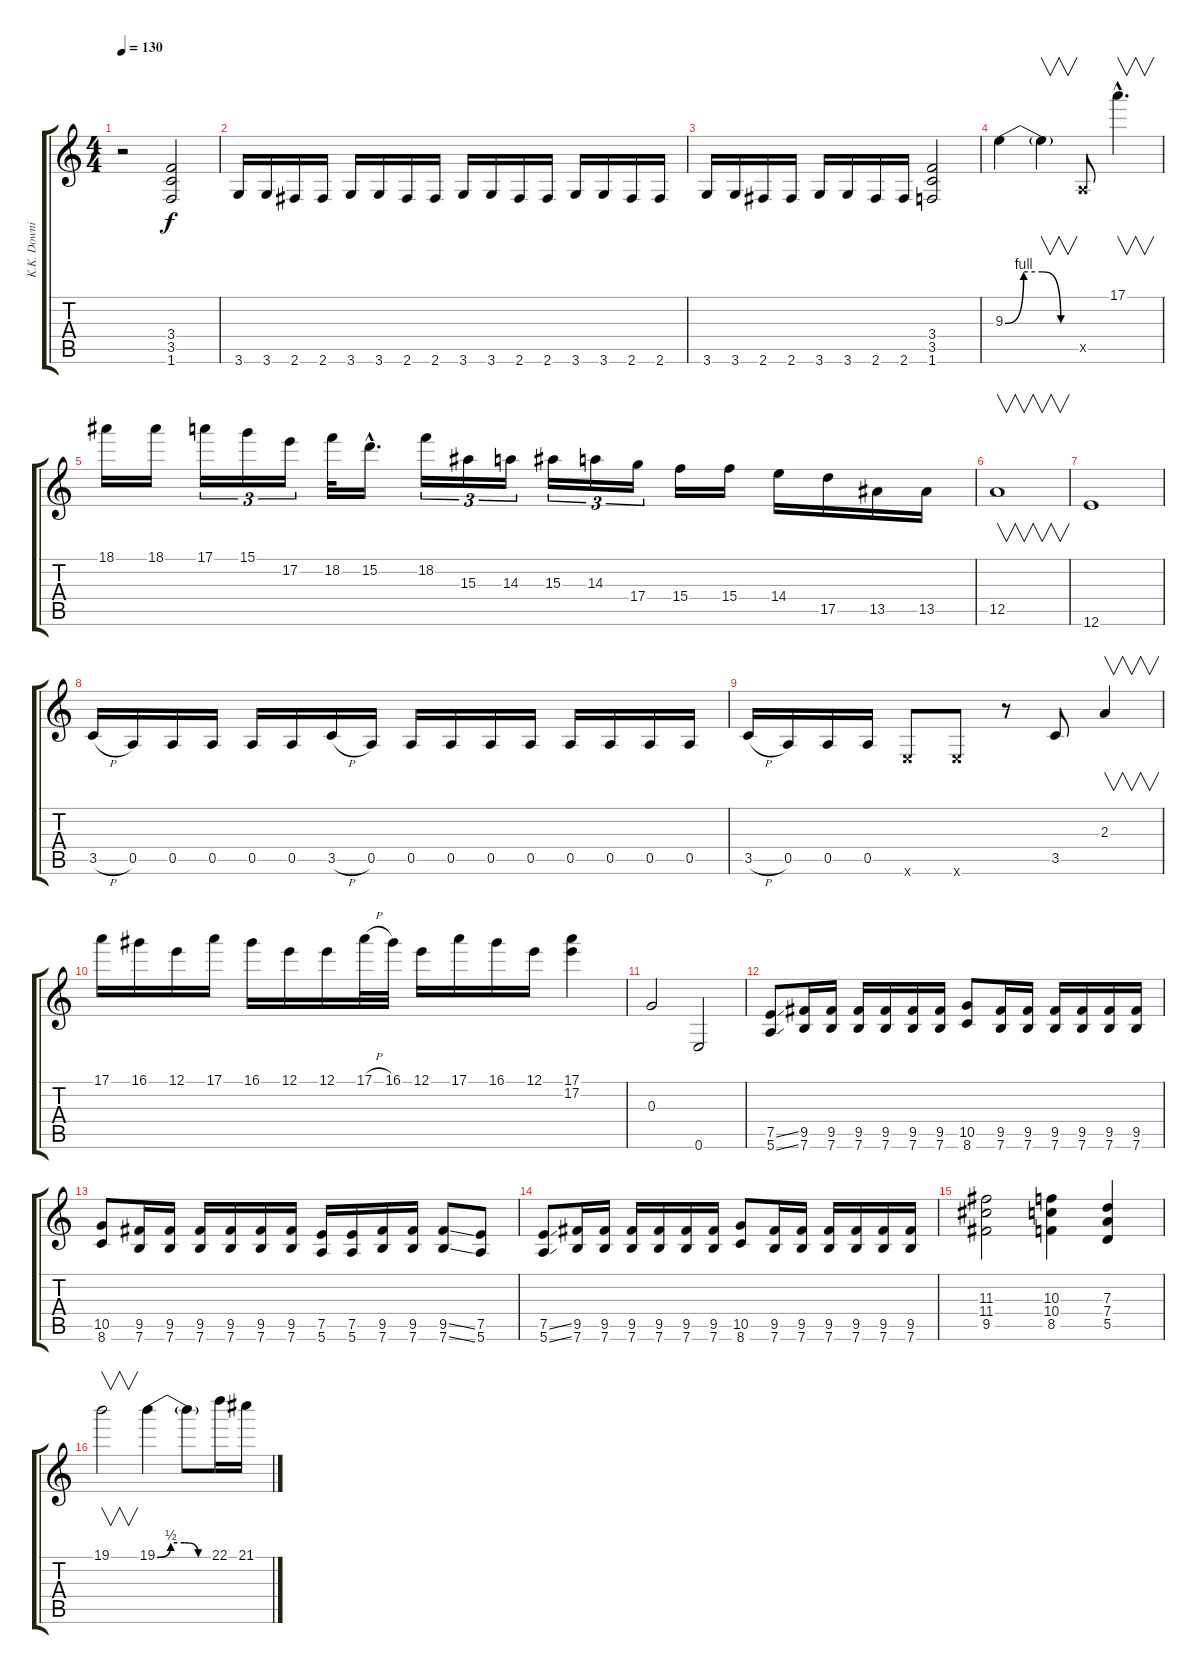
\track ("K.K. Downing" "K.K. Downi") {instrument distortionguitar}
\staff {score tabs}
\tuning (E4 B3 G3 D3 A2 E2) {hide}
\ts (4 4)
\tempo 130
\clef g2
\ks c
r.2{dy f} (3.4 3.5 1.6).2 |
3.6.16 3.6.16 2.6.16 2.6.16 3.6.16 3.6.16 2.6.16 2.6.16 3.6.16 3.6.16 2.6.16 2.6.16 3.6.16 3.6.16 2.6.16 2.6.16 |
3.6.16 3.6.16 2.6.16 2.6.16 3.6.16 3.6.16 2.6.16 2.6.16 (3.4 3.5 1.6).2 |
9.3{be (custom 0 0 15 4 30 4 45 0 60 0)}.4 9.3{t}.4{v} 0.5{x}.8 17.1{hac}.4{v d} |
18.1.16 18.1.16 17.1.16{tu (3 2)} 15.1.16{tu (3 2)} 17.2.16{tu (3 2)} 18.2.32 15.2{hac}.16{d} 18.2.16{tu (3 2)} 15.3.16{tu (3 2)} 14.3.16{tu (3 2)} 15.3.16{tu (3 2)} 14.3.16{tu (3 2)} 17.4.16{tu (3 2)} 15.4.16 15.4.16 14.4.16 17.5.16 13.5.16 13.5.16 |
12.5.1{v} |
12.6.1 |
3.5{h}.16 0.5.16 0.5.16 0.5.16 0.5.16 0.5.16 3.5{h}.16 0.5.16 0.5.16 0.5.16 0.5.16 0.5.16 0.5.16 0.5.16 0.5.16 0.5.16 |
3.5{h}.16 0.5.16 0.5.16 0.5.16 0.6{x}.8 0.6{x}.8 r.8 3.5.8 2.3.4{v} |
17.1.16 16.1.16 12.1.16 17.1.16 16.1.16 12.1.16 12.1.16 17.1{h}.32 16.1.32 12.1.16 17.1.16 16.1.16 12.1.16 (17.1 17.2).4 |
0.3.2 0.6.2 |
(7.5{ss} 5.6{ss}).8 (9.5 7.6).16 (9.5 7.6).16 (9.5 7.6).16 (9.5 7.6).16 (9.5 7.6).16 (9.5 7.6).16 (10.5 8.6).8 (9.5 7.6).16 (9.5 7.6).16 (9.5 7.6).16 (9.5 7.6).16 (9.5 7.6).16 (9.5 7.6).16 |
(10.5 8.6).8 (9.5 7.6).16 (9.5 7.6).16 (9.5 7.6).16 (9.5 7.6).16 (9.5 7.6).16 (9.5 7.6).16 (7.5 5.6).16 (7.5 5.6).16 (9.5 7.6).16 (9.5 7.6).16 (9.5{ss} 7.6{ss}).8 (7.5 5.6).8 |
(7.5{ss} 5.6{ss}).8 (9.5 7.6).16 (9.5 7.6).16 (9.5 7.6).16 (9.5 7.6).16 (9.5 7.6).16 (9.5 7.6).16 (10.5 8.6).8 (9.5 7.6).16 (9.5 7.6).16 (9.5 7.6).16 (9.5 7.6).16 (9.5 7.6).16 (9.5 7.6).16 |
(11.3 11.4 9.5).2 (10.3 10.4 8.5).4 (7.3 7.4 5.5).4 |
19.1.2{v} 19.1{be (custom 0 0 15 2 30 2 45 0 60 0)}.4 19.1{t}.8 22.1.16 21.1.16
